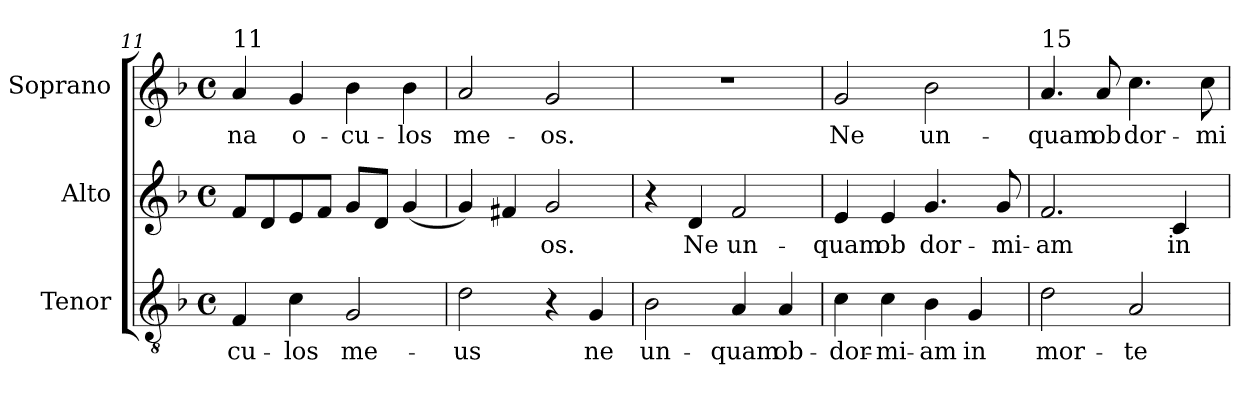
**kern	**text	**kern	**text	**kern	**text
*part3	*part3	*part2	*part2	*part1	*part1
*staff3	*staff3	*staff2	*staff2	*staff1	*staff1
*I"Tenor	*	*I"Alto	*	*I"Soprano	*
*I'T	*	*I'A	*	*I'S	*
!!LO:LB:g=z
*clefGv2	*	*clefG2	*	*clefG2	*
*k[b-]	*	*k[b-]	*	*k[b-]	*
*F:	*	*F:	*	*F:	*
*M4/4	*	*M4/4	*	*M4/4	*
*met(c)	*	*met(c)	*	*met(c)	*
=11	=11	=11	=11	=11	=11
!	!	!	!	!LO:TX:a:t=11	!
4F/	-cu-	8f/L	.	4a/	-na
.	.	8d/	.	.	.
4c\	-los	8e/	.	4g/	o-
.	.	8f/J	.	.	.
2G/	me-	8g/L	.	4b-\	-cu-
.	.	8d/J	.	.	.
.	.	(4g/	.	4b-\	-los
=12	=12	=12	=12	=12	=12
2d\	-us	4g/)	.	2a/	me-
.	.	4f#X/	.	.	.
4r	.	2g/	-os.	2g/	-os.
4G/	ne	.	.	.	.
=13	=13	=13	=13	=13	=13
2B-\	un-	4r	.	1r	.
.	.	4d/	Ne	.	.
4A/	-quam	2f/	un-	.	.
4A/	ob-	.	.	.	.
=14	=14	=14	=14	=14	=14
4c\	-dor-	4e/	-quam	2g/	Ne
4c\	-mi-	4e/	ob	.	.
4B-\	-am	4.g/	dor-	2b-\	un-
4G/	in	.	.	.	.
.	.	8g/	-mi-	.	.
=15	=15	=15	=15	=15	=15
!	!	!	!	!LO:TX:a:t=15	!
2d\	mor-	2.f/	-am	4.a/	-quam
.	.	.	.	8a/	ob
2A/	-te	.	.	4.cc\	dor-
.	.	4c/	in	.	.
.	.	.	.	8cc\	-mi-
=	=	=	=	=	=
*-	*-	*-	*-	*-	*-
